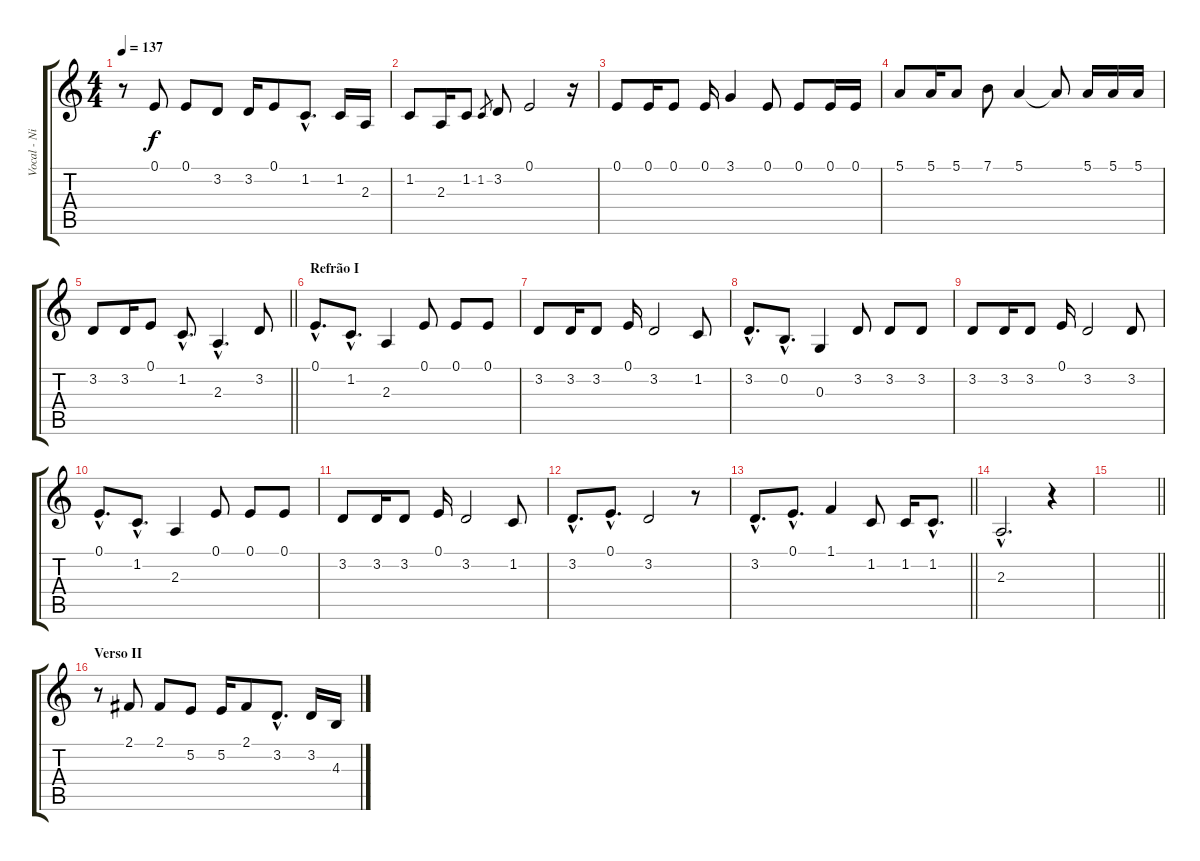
\track ("Vocal - Nikola" "Vocal - Ni") {instrument flute}
\staff {score tabs}
\tuning (E4 B3 G3 D3 A2 E2) {hide}
\ts (4 4)
\tempo 137
\clef g2
\ks c
r.8{dy f} 0.1.8 0.1.8 3.2.8 3.2.16 0.1.8 1.2{hac}.8{d} 1.2.16 2.3.16 |
1.2.8 2.3.16 1.2.8 1.2.8{gr} 3.2.8 0.1.2 r.16 |
0.1.8 0.1.16 0.1.8 0.1.16 3.1.4 0.1.8 0.1.8 0.1.16 0.1.16 |
5.1.8 5.1.16 5.1.8 7.1.8 5.1.4 5.1{t}.8 5.1.16 5.1.16 5.1.16 |
\barLineRight lightlight
3.2.8 3.2.16 0.1.8 1.2{hac}.8{d} 2.3{hac}.4{d} 3.2.8 |
\section ("" "Refrão I")
0.1{hac}.8{d} 1.2{hac}.8{d} 2.3.4 0.1.8 0.1.8 0.1.8 |
3.2.8 3.2.16 3.2.8 0.1.16 3.2.2 1.2.8 |
3.2{hac}.8{d} 0.2{hac}.8{d} 0.3.4 3.2.8 3.2.8 3.2.8 |
3.2.8 3.2.16 3.2.8 0.1.16 3.2.2 3.2.8 |
0.1{hac}.8{d} 1.2{hac}.8{d} 2.3.4 0.1.8 0.1.8 0.1.8 |
3.2.8 3.2.16 3.2.8 0.1.16 3.2.2 1.2.8 |
3.2{hac}.8{d} 0.1{hac}.8{d} 3.2.2 r.8 |
\barLineRight lightlight
3.2{hac}.8{d} 0.1{hac}.8{d} 1.1.4 1.2.8 1.2.16 1.2{hac}.8{d} |
2.3{hac}.2{d} r.4 |
\barLineRight lightlight
|
\section ("" "Verso II")
r.8 2.1.8 2.1.8 5.2.8 5.2.16 2.1.8 3.2{hac}.8{d} 3.2.16 4.3.16
